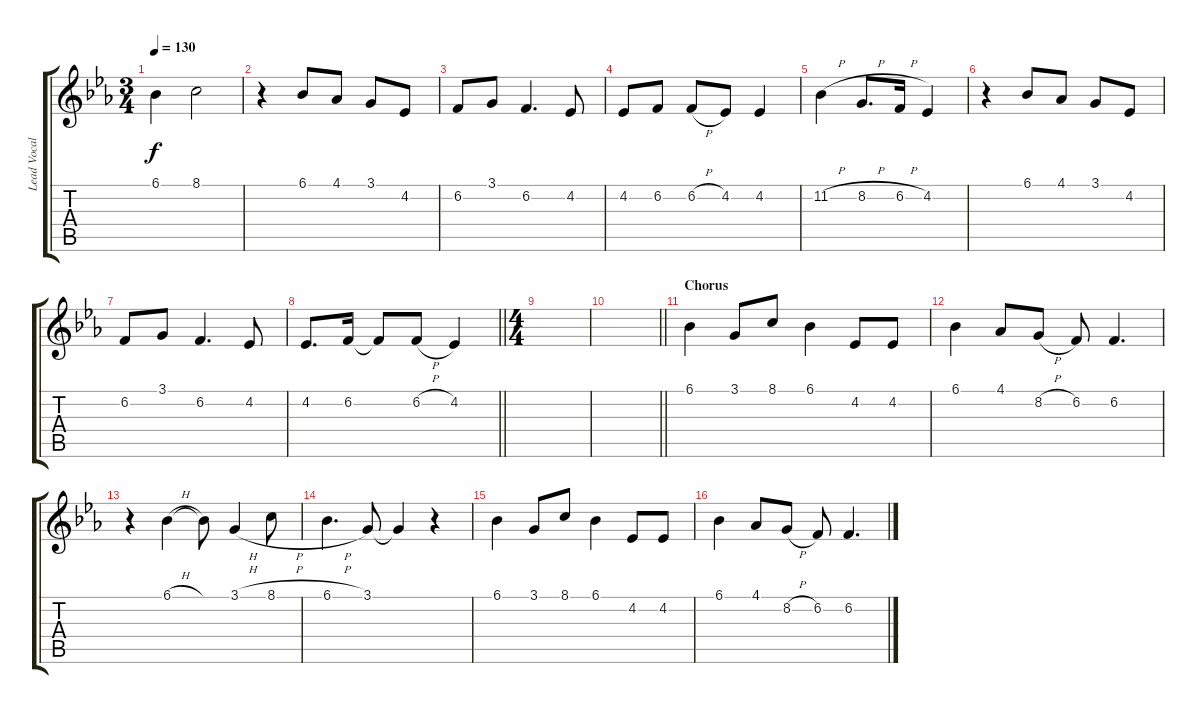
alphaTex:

\track ("Lead Vocals" "Lead Vocal") {instrument altosax bank 255}
\staff {score tabs}
\tuning (E4 B3 G3 D3 A2 E2) {hide}
\ts (3 4)
\tempo 130
\clef g2
\ks eb
6.1.4{dy f} 8.1.2 |
r.4 6.1.8 4.1.8 3.1.8 4.2.8 |
6.2.8 3.1.8 6.2.4{d} 4.2.8 |
4.2.8 6.2.8 6.2{h}.8 4.2.8 4.2.4 |
11.2{h}.4 8.2{h}.8{d} 6.2{h}.16 4.2.4 |
r.4 6.1.8 4.1.8 3.1.8 4.2.8 |
6.2.8 3.1.8 6.2.4{d} 4.2.8 |
\barLineRight lightlight
4.2.8{d} 6.2.16 6.2{t}.8 6.2{h}.8 4.2.4 |
\ts (4 4)
|
\barLineRight lightlight
|
\section ("" "Chorus")
6.1.4 3.1.8 8.1.8 6.1.4 4.2.8 4.2.8 |
6.1.4 4.1.8 8.2{h}.8 6.2.8 6.2.4{d} |
r.4 6.1{h}.4 6.1{t}.8 3.1{h}.4 8.1{h}.8 |
6.1{h}.4{d} 3.1.8 3.1{t}.4 r.4 |
6.1.4 3.1.8 8.1.8 6.1.4 4.2.8 4.2.8 |
6.1.4 4.1.8 8.2{h}.8 6.2.8 6.2.4{d}
